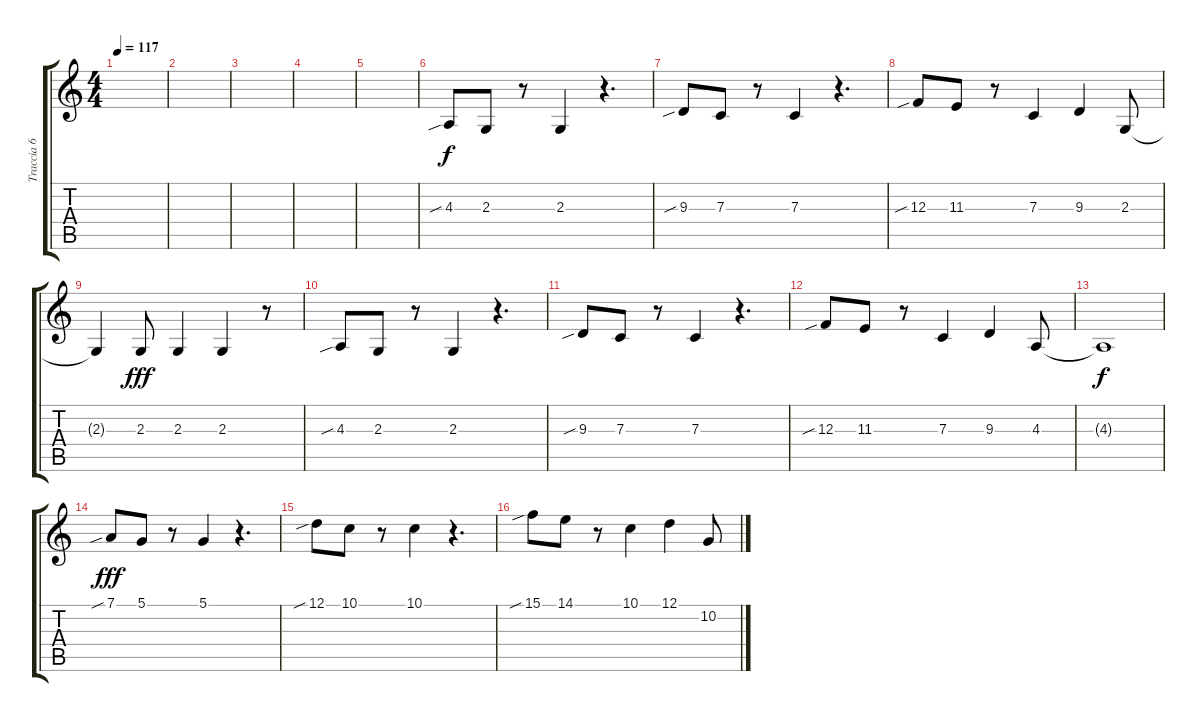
\track ("Traccia 6" "Traccia 6") {instrument synthstrings1}
\staff {score tabs}
\tuning (D4 A3 F3 C3 G2 D2) {hide}
\ts (4 4)
\tempo 117
\clef g2
\ks c
|
|
|
|
|
4.3{sib}.8 2.3.8 r.8 2.3.4 r.4{d} |
9.3{sib}.8 7.3.8 r.8 7.3.4 r.4{d} |
12.3{sib}.8 11.3.8 r.8 7.3.4 9.3.4 2.3.8 |
2.3{t}.4{dy f} 2.3.8{dy fff} 2.3.4 2.3.4 r.8 |
4.3{sib}.8 2.3.8 r.8 2.3.4 r.4{d} |
9.3{sib}.8 7.3.8 r.8 7.3.4 r.4{d} |
12.3{sib}.8 11.3.8 r.8 7.3.4 9.3.4 4.3.8 |
4.3{t}.1{dy f} |
7.1{sib}.8{dy fff} 5.1.8 r.8 5.1.4 r.4{d} |
12.1{sib}.8 10.1.8 r.8 10.1.4 r.4{d} |
15.1{sib}.8 14.1.8 r.8 10.1.4 12.1.4 10.2.8
